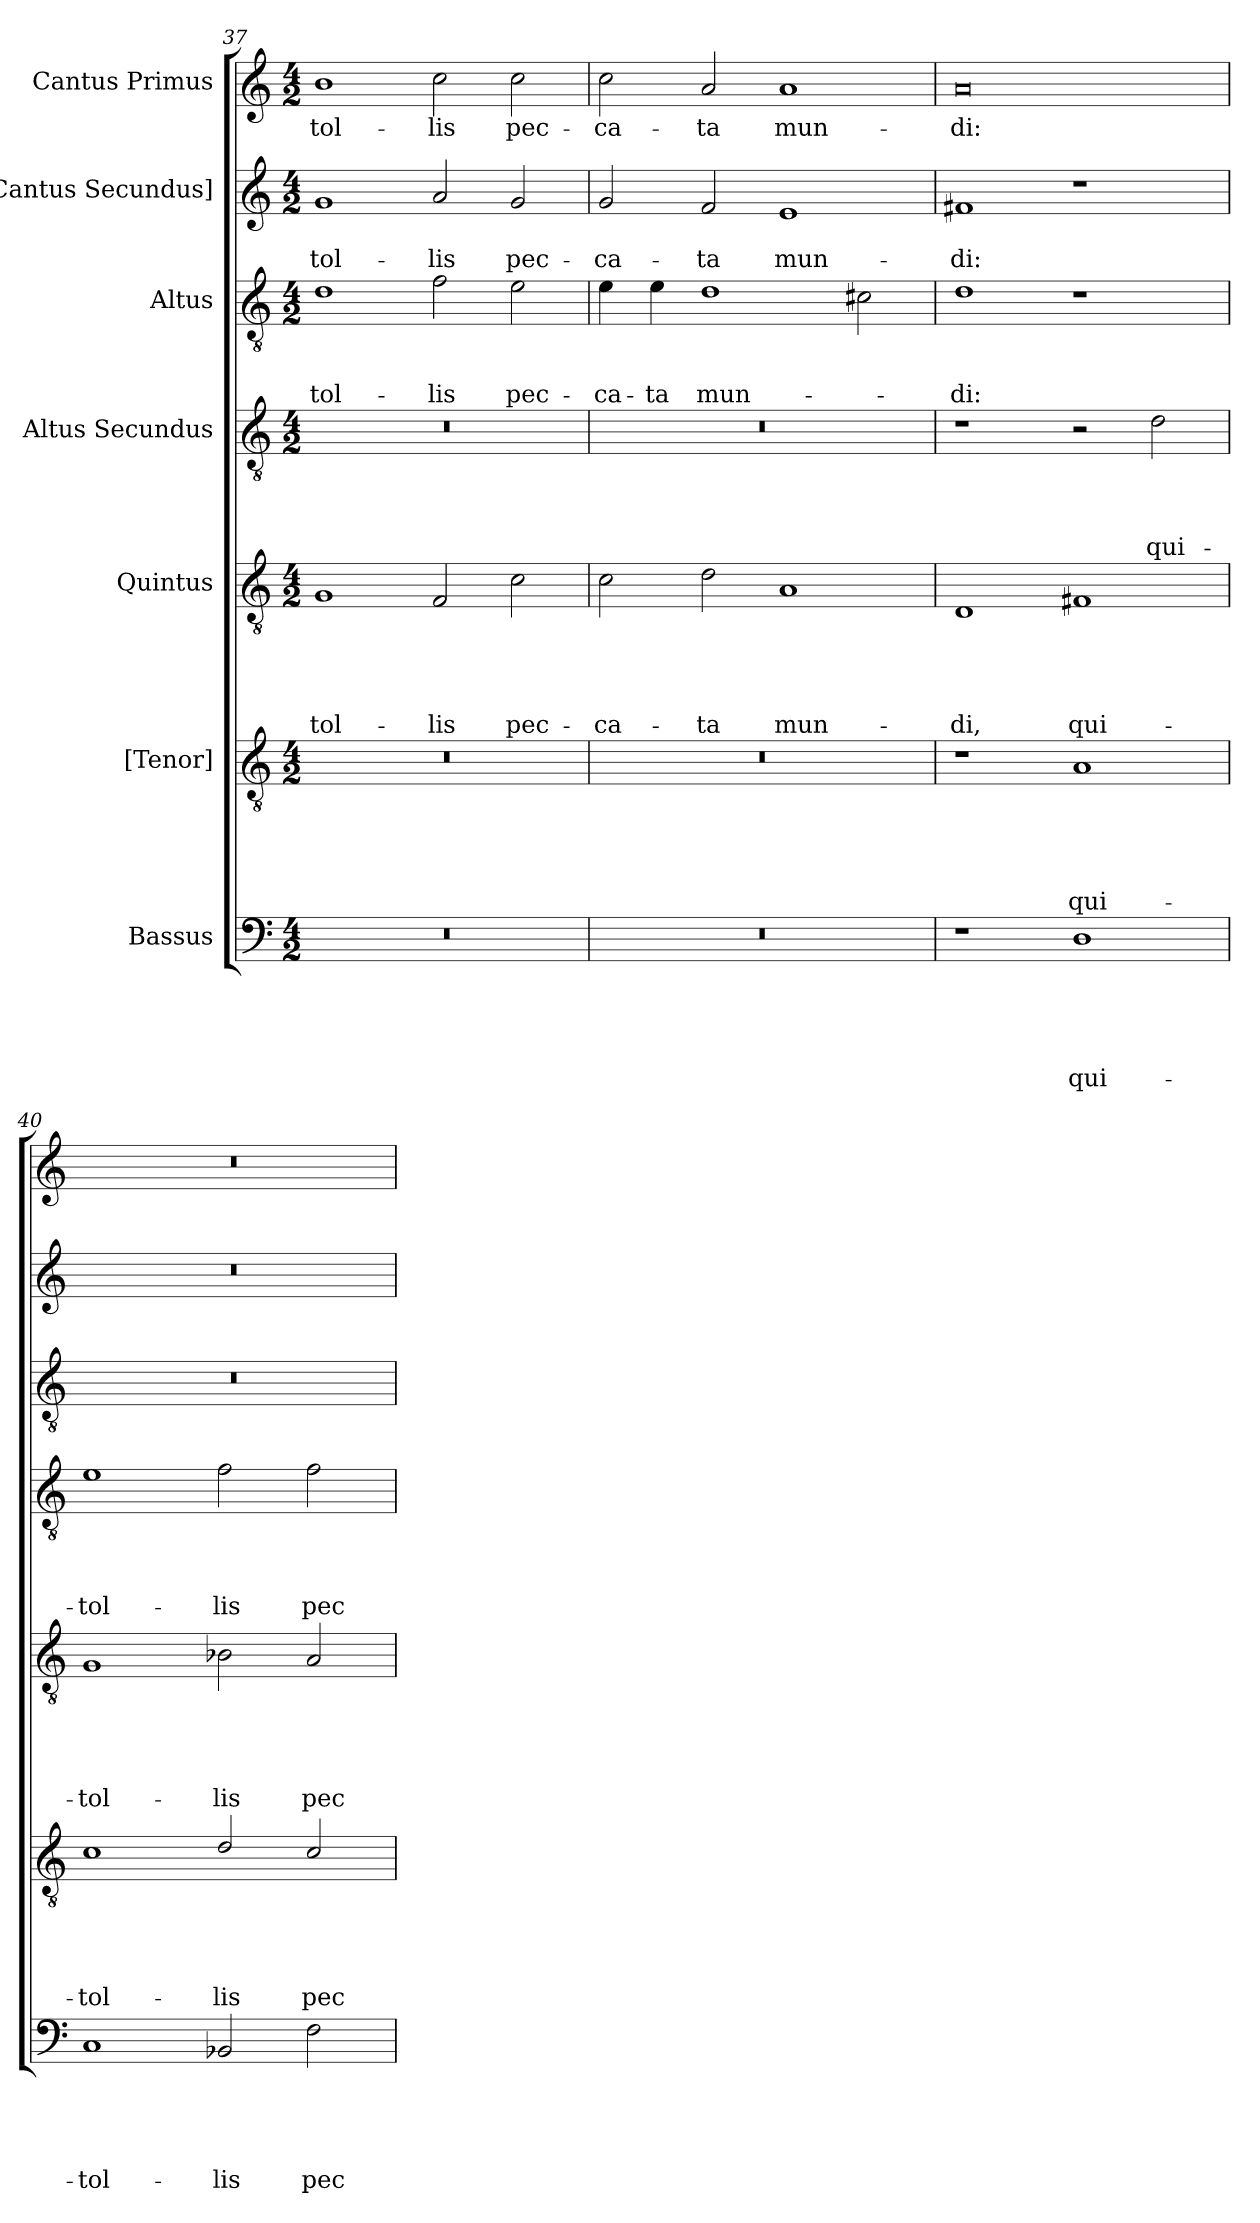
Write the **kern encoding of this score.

**kern	**text	**text	**text	**text	**text	**kern	**text	**text	**text	**text	**text	**kern	**text	**text	**text	**text	**text	**kern	**text	**text	**text	**text	**kern	**text	**text	**text	**kern	**text	**text	**kern	**text
*part7	*part7	*part7	*part7	*part7	*part7	*part6	*part6	*part6	*part6	*part6	*part6	*part5	*part5	*part5	*part5	*part5	*part5	*part4	*part4	*part4	*part4	*part4	*part3	*part3	*part3	*part3	*part2	*part2	*part2	*part1	*part1
*staff7	*staff7	*staff7	*staff7	*staff7	*staff7	*staff6	*staff6	*staff6	*staff6	*staff6	*staff6	*staff5	*staff5	*staff5	*staff5	*staff5	*staff5	*staff4	*staff4	*staff4	*staff4	*staff4	*staff3	*staff3	*staff3	*staff3	*staff2	*staff2	*staff2	*staff1	*staff1
*I"Bassus	*	*	*	*	*	*I"[Tenor]	*	*	*	*	*	*I"Quintus	*	*	*	*	*	*I"Altus Secundus	*	*	*	*	*I"Altus	*	*	*	*I"[Cantus Secundus]	*	*	*I"Cantus Primus	*
*clefF4	*	*	*	*	*	*clefGv2	*	*	*	*	*	*clefGv2	*	*	*	*	*	*clefGv2	*	*	*	*	*clefGv2	*	*	*	*clefG2	*	*	*clefG2	*
*k[]	*	*	*	*	*	*k[]	*	*	*	*	*	*k[]	*	*	*	*	*	*k[]	*	*	*	*	*k[]	*	*	*	*k[]	*	*	*k[]	*
*M4/2	*	*	*	*	*	*M4/2	*	*	*	*	*	*M4/2	*	*	*	*	*	*M4/2	*	*	*	*	*M4/2	*	*	*	*M4/2	*	*	*M4/2	*
=37	=37	=37	=37	=37	=37	=37	=37	=37	=37	=37	=37	=37	=37	=37	=37	=37	=37	=37	=37	=37	=37	=37	=37	=37	=37	=37	=37	=37	=37	=37	=37
0r	.	.	.	.	.	0r	.	.	.	.	.	1G/	.	.	.	.	tol-	0r	.	.	.	.	1d\	.	.	tol-	1g/	.	tol-	1b\	tol-
.	.	.	.	.	.	.	.	.	.	.	.	2F/	.	.	.	.	-lis	.	.	.	.	.	2f\	.	.	-lis	2a/	.	-lis	2cc\	-lis
.	.	.	.	.	.	.	.	.	.	.	.	2c\	.	.	.	.	pec-	.	.	.	.	.	2e\	.	.	pec-	2g/	.	pec-	2cc\	pec-
=38	=38	=38	=38	=38	=38	=38	=38	=38	=38	=38	=38	=38	=38	=38	=38	=38	=38	=38	=38	=38	=38	=38	=38	=38	=38	=38	=38	=38	=38	=38	=38
0r	.	.	.	.	.	0r	.	.	.	.	.	2c\	.	.	.	.	-ca-	0r	.	.	.	.	4e\	.	.	-ca-	2g/	.	-ca-	2cc\	-ca-
.	.	.	.	.	.	.	.	.	.	.	.	.	.	.	.	.	.	.	.	.	.	.	4e\	.	.	-ta	.	.	.	.	.
.	.	.	.	.	.	.	.	.	.	.	.	2d\	.	.	.	.	-ta	.	.	.	.	.	1d/	.	.	mun-	2f/	.	-ta	2a/	-ta
.	.	.	.	.	.	.	.	.	.	.	.	1A/	.	.	.	.	mun-	.	.	.	.	.	.	.	.	.	1e/	.	mun-	1a/	mun-
.	.	.	.	.	.	.	.	.	.	.	.	.	.	.	.	.	.	.	.	.	.	.	2c#X\	.	.	.	.	.	.	.	.
=39	=39	=39	=39	=39	=39	=39	=39	=39	=39	=39	=39	=39	=39	=39	=39	=39	=39	=39	=39	=39	=39	=39	=39	=39	=39	=39	=39	=39	=39	=39	=39
1r	.	.	.	.	.	1r	.	.	.	.	.	1D/	.	.	.	.	-di,	1r	.	.	.	.	1d\	.	.	-di:	1f#X/	.	-di:	0a/	-di:
1D\	.	.	.	.	qui-	1A/	.	.	.	.	qui-	1F#X/	.	.	.	.	qui-	2r	.	.	.	.	1r	.	.	.	1r	.	.	.	.
.	.	.	.	.	.	.	.	.	.	.	.	.	.	.	.	.	.	2d\	.	.	.	qui-	.	.	.	.	.	.	.	.	.
=40	=40	=40	=40	=40	=40	=40	=40	=40	=40	=40	=40	=40	=40	=40	=40	=40	=40	=40	=40	=40	=40	=40	=40	=40	=40	=40	=40	=40	=40	=40	=40
1C/	.	.	.	.	tol-	1c\	.	.	.	.	tol-	1G/	.	.	.	.	tol-	1e\	.	.	.	tol-	0r	.	.	.	0r	.	.	0r	.
2BB-X/	.	.	.	.	-lis	2d/	.	.	.	.	-lis	2B-X\	.	.	.	.	-lis	2f\	.	.	.	-lis	.	.	.	.	.	.	.	.	.
2F\	.	.	.	.	pec-	2c/	.	.	.	.	pec-	2A/	.	.	.	.	pec-	2f\	.	.	.	pec-	.	.	.	.	.	.	.	.	.
=	=	=	=	=	=	=	=	=	=	=	=	=	=	=	=	=	=	=	=	=	=	=	=	=	=	=	=	=	=	=	=
*-	*-	*-	*-	*-	*-	*-	*-	*-	*-	*-	*-	*-	*-	*-	*-	*-	*-	*-	*-	*-	*-	*-	*-	*-	*-	*-	*-	*-	*-	*-	*-
